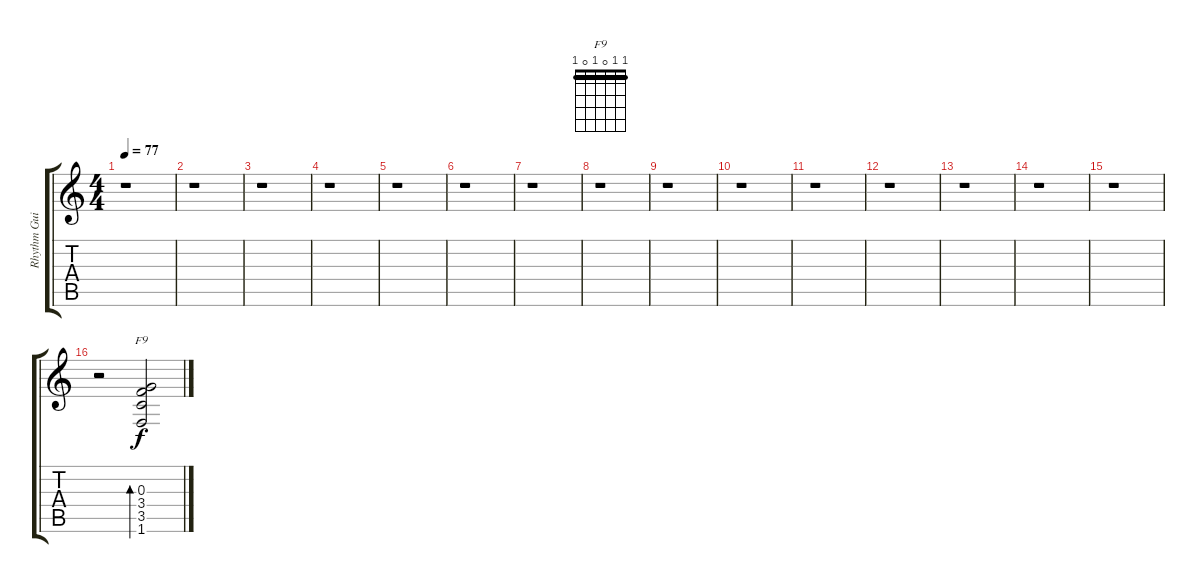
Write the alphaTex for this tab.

\track ("Rhythm Guitar" "Rhythm Gui") {instrument acousticguitarsteel}
\staff {score tabs}
\tuning (E4 B3 G3 D3 A2 E2) {hide}
\chord ("F9" 1 1 0 1 0 1) {barre 1}
\ts (4 4)
\tempo 77
\clef g2
\ks c
r.1{dy f instrument acousticguitarsteel} |
r.1 |
r.1 |
r.1 |
r.1 |
r.1 |
r.1 |
r.1 |
r.1 |
r.1 |
r.1 |
r.1 |
r.1 |
r.1 |
r.1 |
r.2 (0.3 3.4 3.5 1.6).2{bd 240 ch "F9"}
